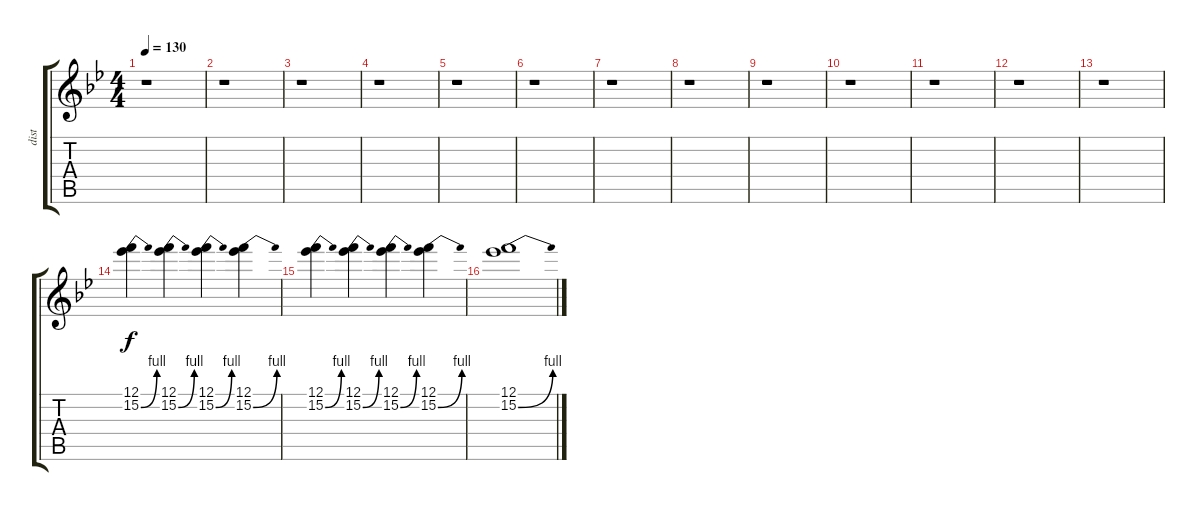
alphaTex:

\track ("dist" "dist") {instrument distortionguitar}
\staff {score tabs}
\tuning (F4 C4 Ab3 Eb3 Bb2 F2) {hide}
\ts (4 4)
\tempo 130
\clef g2
\ks bb
r.1{dy f} |
r.1 |
r.1 |
r.1 |
r.1 |
r.1 |
r.1 |
r.1 |
r.1 |
r.1 |
r.1 |
r.1 |
r.1 |
(12.1 15.2{be (bend 0 0 60 4)}).4 (12.1 15.2{be (bend 0 0 60 4)}).4 (12.1 15.2{be (bend 0 0 60 4)}).4 (12.1 15.2{be (bend 0 0 60 4)}).4 |
(12.1 15.2{be (bend 0 0 60 4)}).4 (12.1 15.2{be (bend 0 0 60 4)}).4 (12.1 15.2{be (bend 0 0 60 4)}).4 (12.1 15.2{be (bend 0 0 60 4)}).4 |
(12.1 15.2{be (bend 0 0 60 4)}).1
